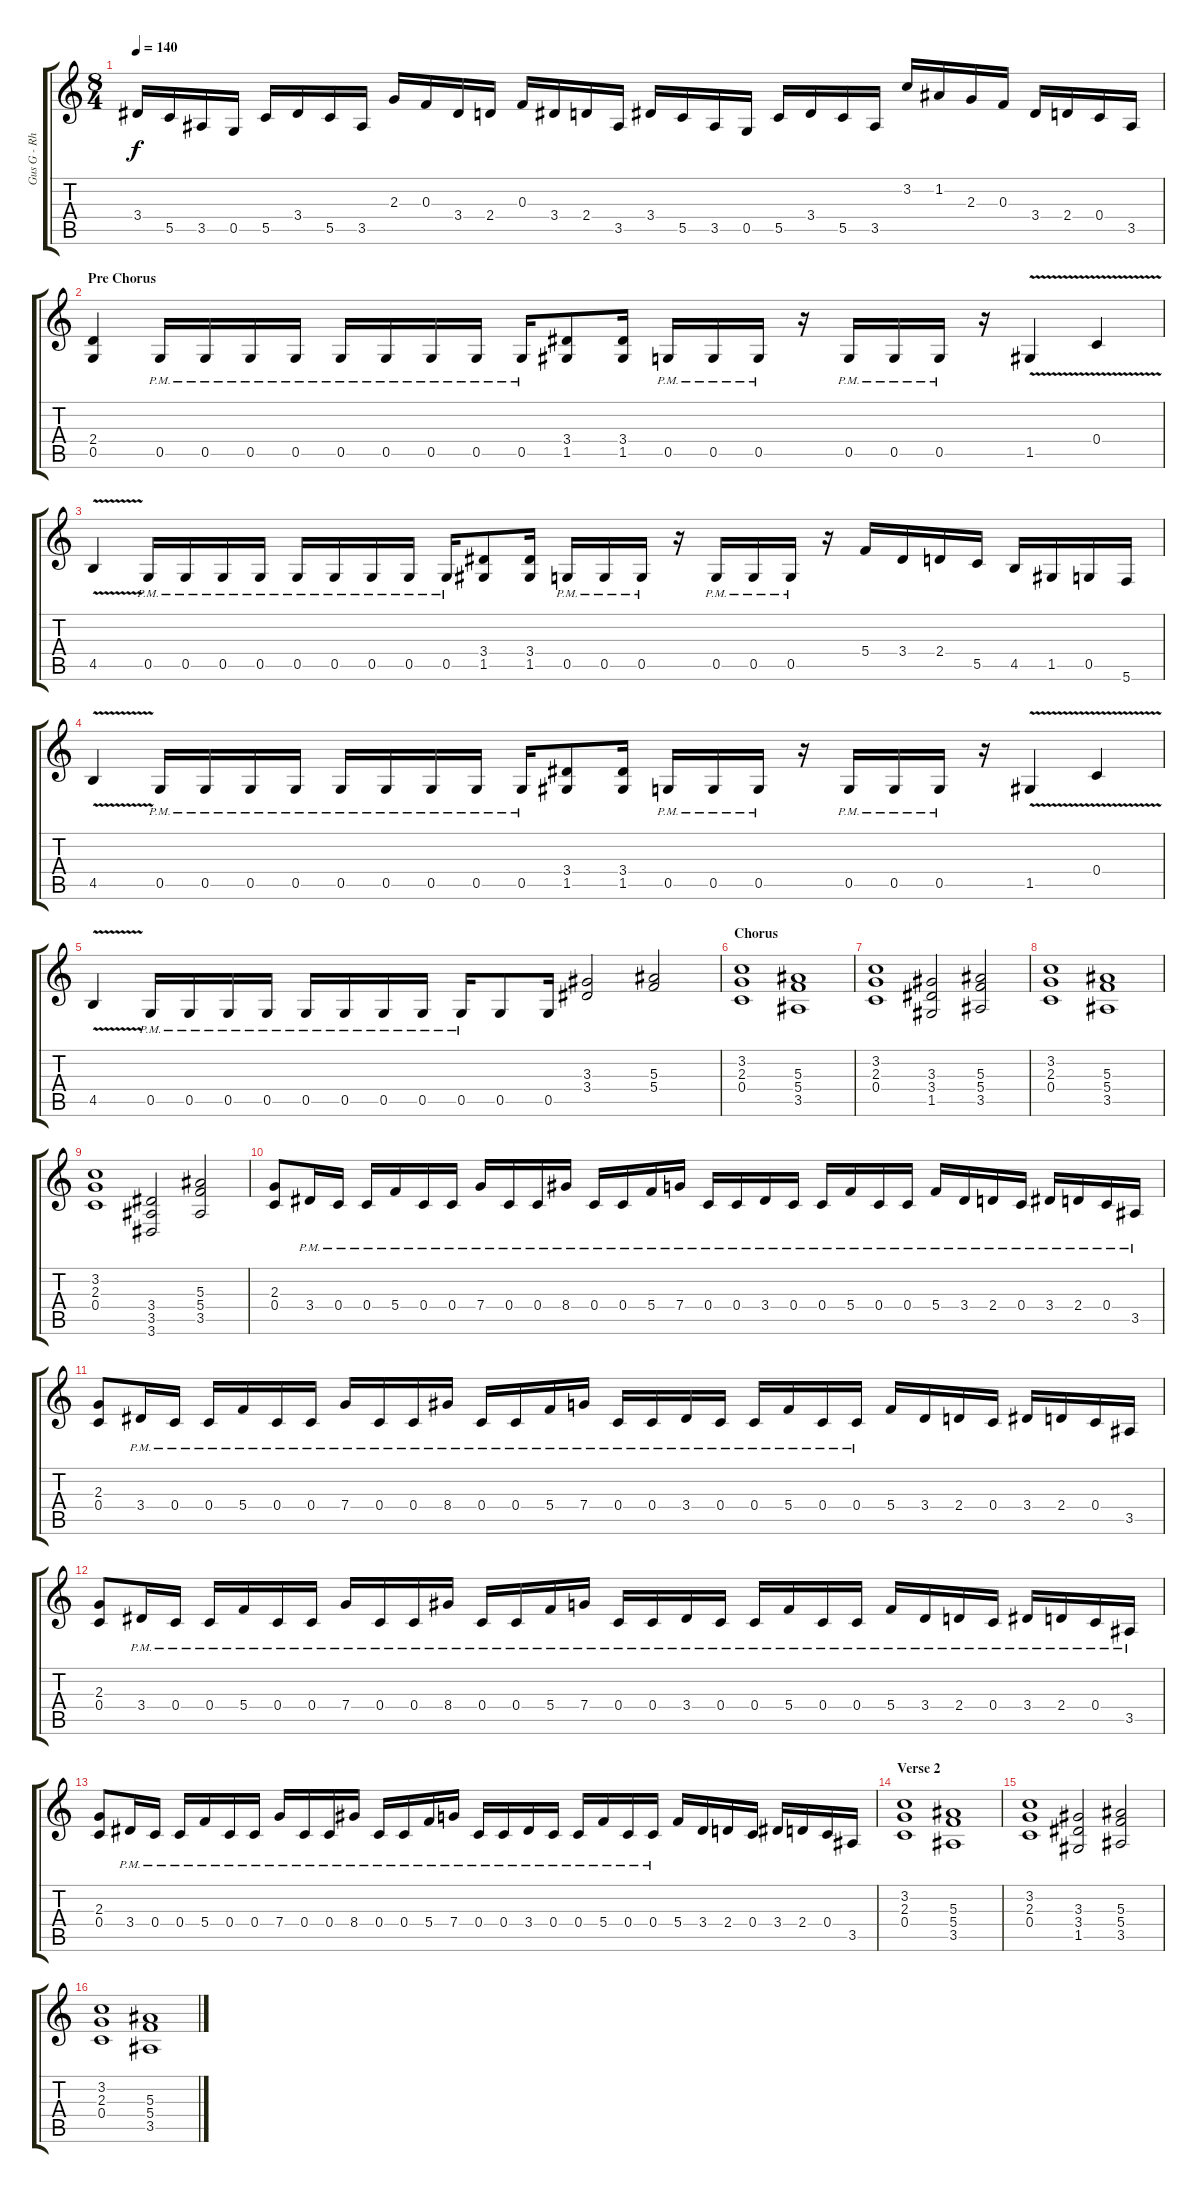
\track ("Gus G - Rhytm" "Gus G - Rh") {instrument distortionguitar}
\staff {score tabs}
\tuning (D4 A3 F3 C3 G2 C2) {hide}
\ts (8 4)
\tempo 140
\clef g2
\ks c
3.4.16{dy f} 5.5.16 3.5.16 0.5.16 5.5.16 3.4.16 5.5.16 3.5.16 2.3.16 0.3.16 3.4.16 2.4.16 0.3.16 3.4.16 2.4.16 3.5.16 3.4.16 5.5.16 3.5.16 0.5.16 5.5.16 3.4.16 5.5.16 3.5.16 3.2.16 1.2.16 2.3.16 0.3.16 3.4.16 2.4.16 0.4.16 3.5.16 |
\section ("" "Pre Chorus")
(2.4 0.5).4 0.5{pm}.16 0.5{pm}.16 0.5{pm}.16 0.5{pm}.16 0.5{pm}.16 0.5{pm}.16 0.5{pm}.16 0.5{pm}.16 0.5{pm}.16 (3.4 1.5).8 (3.4 1.5).16 0.5{pm}.16 0.5{pm}.16 0.5{pm}.16 r.16 0.5{pm}.16 0.5{pm}.16 0.5{pm}.16 r.16 1.5{v}.4 0.4{v}.4 |
4.5{v}.4 0.5{pm}.16 0.5{pm}.16 0.5{pm}.16 0.5{pm}.16 0.5{pm}.16 0.5{pm}.16 0.5{pm}.16 0.5{pm}.16 0.5{pm}.16 (3.4 1.5).8 (3.4 1.5).16 0.5{pm}.16 0.5{pm}.16 0.5{pm}.16 r.16 0.5{pm}.16 0.5{pm}.16 0.5{pm}.16 r.16 5.4.16 3.4.16 2.4.16 5.5.16 4.5.16 1.5.16 0.5.16 5.6.16 |
4.5{v}.4 0.5{pm}.16 0.5{pm}.16 0.5{pm}.16 0.5{pm}.16 0.5{pm}.16 0.5{pm}.16 0.5{pm}.16 0.5{pm}.16 0.5{pm}.16 (3.4 1.5).8 (3.4 1.5).16 0.5{pm}.16 0.5{pm}.16 0.5{pm}.16 r.16 0.5{pm}.16 0.5{pm}.16 0.5{pm}.16 r.16 1.5{v}.4 0.4{v}.4 |
4.5{v}.4 0.5{pm}.16 0.5{pm}.16 0.5{pm}.16 0.5{pm}.16 0.5{pm}.16 0.5{pm}.16 0.5{pm}.16 0.5{pm}.16 0.5{pm}.16 0.5.8 0.5.16 (3.3 3.4).2 (5.3 5.4).2 |
\section ("" "Chorus")
(3.2 2.3 0.4).1 (5.3 5.4 3.5).1 |
(3.2 2.3 0.4).1 (3.3 3.4 1.5).2 (5.3 5.4 3.5).2 |
(3.2 2.3 0.4).1 (5.3 5.4 3.5).1 |
(3.2 2.3 0.4).1 (3.4 3.5 3.6).2 (5.3 5.4 3.5).2 |
(2.3 0.4).8 3.4{pm}.16 0.4{pm}.16 0.4{pm}.16 5.4{pm}.16 0.4{pm}.16 0.4{pm}.16 7.4{pm}.16 0.4{pm}.16 0.4{pm}.16 8.4{pm}.16 0.4{pm}.16 0.4{pm}.16 5.4{pm}.16 7.4{pm}.16 0.4{pm}.16 0.4{pm}.16 3.4{pm}.16 0.4{pm}.16 0.4{pm}.16 5.4{pm}.16 0.4{pm}.16 0.4{pm}.16 5.4{pm}.16 3.4{pm}.16 2.4{pm}.16 0.4{pm}.16 3.4{pm}.16 2.4{pm}.16 0.4{pm}.16 3.5{pm}.16 |
(2.3 0.4).8 3.4{pm}.16 0.4{pm}.16 0.4{pm}.16 5.4{pm}.16 0.4{pm}.16 0.4{pm}.16 7.4{pm}.16 0.4{pm}.16 0.4{pm}.16 8.4{pm}.16 0.4{pm}.16 0.4{pm}.16 5.4{pm}.16 7.4{pm}.16 0.4{pm}.16 0.4{pm}.16 3.4{pm}.16 0.4{pm}.16 0.4{pm}.16 5.4{pm}.16 0.4{pm}.16 0.4{pm}.16 5.4.16 3.4.16 2.4.16 0.4.16 3.4.16 2.4.16 0.4.16 3.5.16 |
(2.3 0.4).8 3.4{pm}.16 0.4{pm}.16 0.4{pm}.16 5.4{pm}.16 0.4{pm}.16 0.4{pm}.16 7.4{pm}.16 0.4{pm}.16 0.4{pm}.16 8.4{pm}.16 0.4{pm}.16 0.4{pm}.16 5.4{pm}.16 7.4{pm}.16 0.4{pm}.16 0.4{pm}.16 3.4{pm}.16 0.4{pm}.16 0.4{pm}.16 5.4{pm}.16 0.4{pm}.16 0.4{pm}.16 5.4{pm}.16 3.4{pm}.16 2.4{pm}.16 0.4{pm}.16 3.4{pm}.16 2.4{pm}.16 0.4{pm}.16 3.5{pm}.16 |
(2.3 0.4).8 3.4{pm}.16 0.4{pm}.16 0.4{pm}.16 5.4{pm}.16 0.4{pm}.16 0.4{pm}.16 7.4{pm}.16 0.4{pm}.16 0.4{pm}.16 8.4{pm}.16 0.4{pm}.16 0.4{pm}.16 5.4{pm}.16 7.4{pm}.16 0.4{pm}.16 0.4{pm}.16 3.4{pm}.16 0.4{pm}.16 0.4{pm}.16 5.4{pm}.16 0.4{pm}.16 0.4{pm}.16 5.4.16 3.4.16 2.4.16 0.4.16 3.4.16 2.4.16 0.4.16 3.5.16 |
\section ("" "Verse 2")
(3.2 2.3 0.4).1 (5.3 5.4 3.5).1 |
(3.2 2.3 0.4).1 (3.3 3.4 1.5).2 (5.3 5.4 3.5).2 |
(3.2 2.3 0.4).1 (5.3 5.4 3.5).1
